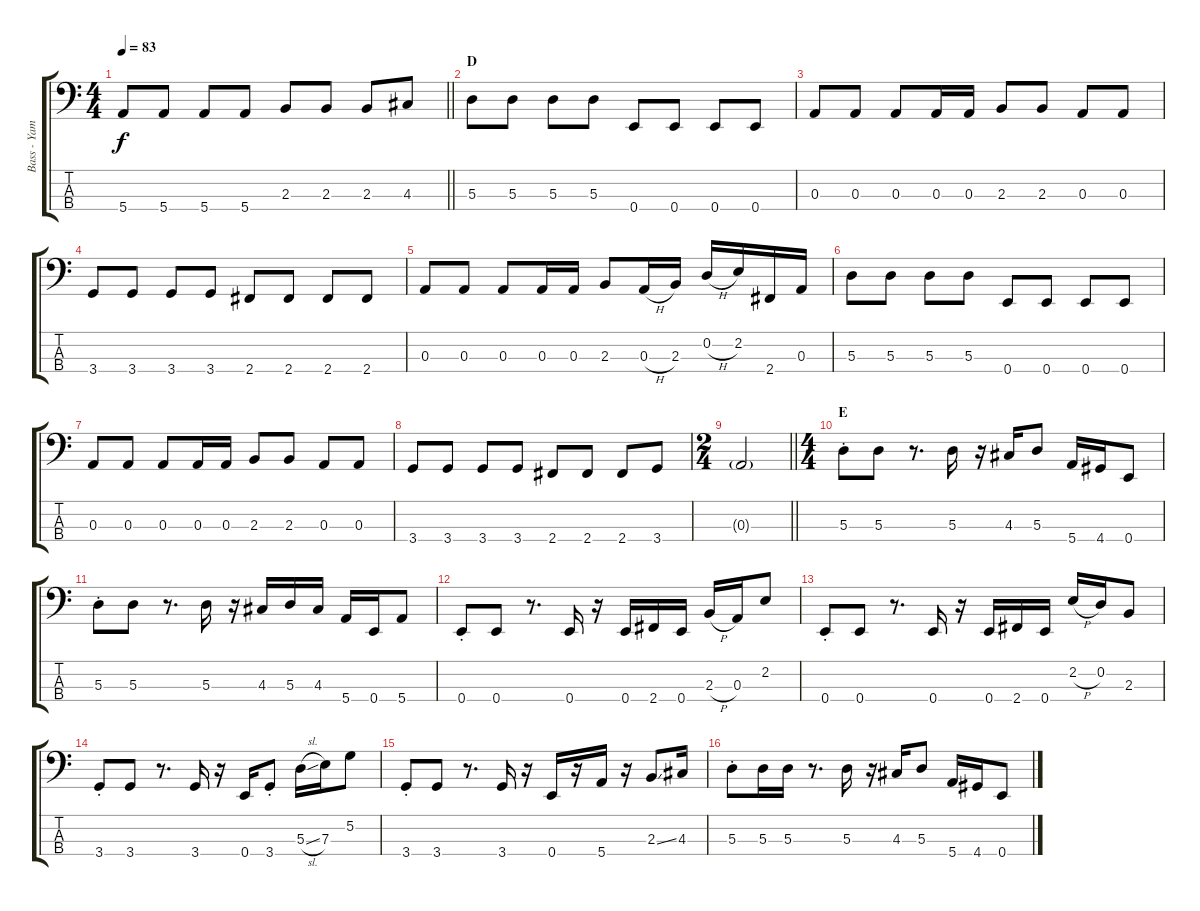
\track ("Bass - Yamada" "Bass - Yam") {instrument electricbasspick}
\staff {score tabs}
\tuning (G2 D2 A1 E1) {hide}
\ts (4 4)
\tempo 83
\clef f4
\barLineRight lightlight
\ks c
5.4.8{dy f} 5.4.8 5.4.8 5.4.8 2.3.8 2.3.8 2.3.8 4.3.8 |
\section ("" "D")
5.3.8 5.3.8 5.3.8 5.3.8 0.4.8 0.4.8 0.4.8 0.4.8 |
0.3.8 0.3.8 0.3.8 0.3.16 0.3.16 2.3.8 2.3.8 0.3.8 0.3.8 |
3.4.8 3.4.8 3.4.8 3.4.8 2.4.8 2.4.8 2.4.8 2.4.8 |
0.3.8 0.3.8 0.3.8 0.3.16 0.3.16 2.3.8 0.3{h}.16 2.3.16 0.2{h}.16 2.2.16 2.4.16 0.3.16 |
5.3.8 5.3.8 5.3.8 5.3.8 0.4.8 0.4.8 0.4.8 0.4.8 |
0.3.8 0.3.8 0.3.8 0.3.16 0.3.16 2.3.8 2.3.8 0.3.8 0.3.8 |
3.4.8 3.4.8 3.4.8 3.4.8 2.4.8 2.4.8 2.4.8 3.4.8 |
\ts (2 4)
\barLineRight lightlight
0.3{g}.2 |
\ts (4 4)
\section ("" "E")
5.3{st}.8 5.3.8 r.8{d} 5.3.16 r.16 4.3.16 5.3.8 5.4.16 4.4.16 0.4.8 |
5.3{st}.8 5.3.8 r.8{d} 5.3.16 r.16 4.3.16 5.3.16 4.3.16 5.4.16 0.4.16 5.4.8 |
0.4{st}.8 0.4.8 r.8{d} 0.4.16 r.16 0.4.16 2.4.16 0.4.16 2.3{h}.16 0.3.16 2.2.8 |
0.4{st}.8 0.4.8 r.8{d} 0.4.16 r.16 0.4.16 2.4.16 0.4.16 2.2{h}.16 0.2.16 2.3.8 |
3.4{st}.8 3.4.8 r.8{d} 3.4.16 r.16 0.4.16 3.4{st}.8 5.3{sl}.16 7.3.16 5.2.8 |
3.4{st}.8 3.4.8 r.8{d} 3.4.16 r.16 0.4.16 r.16 5.4.16 r.16 2.3{ss}.8 4.3.16 |
5.3{st}.8 5.3.16 5.3.16 r.8{d} 5.3.16 r.16 4.3.16 5.3.8 5.4.16 4.4.16 0.4.8
